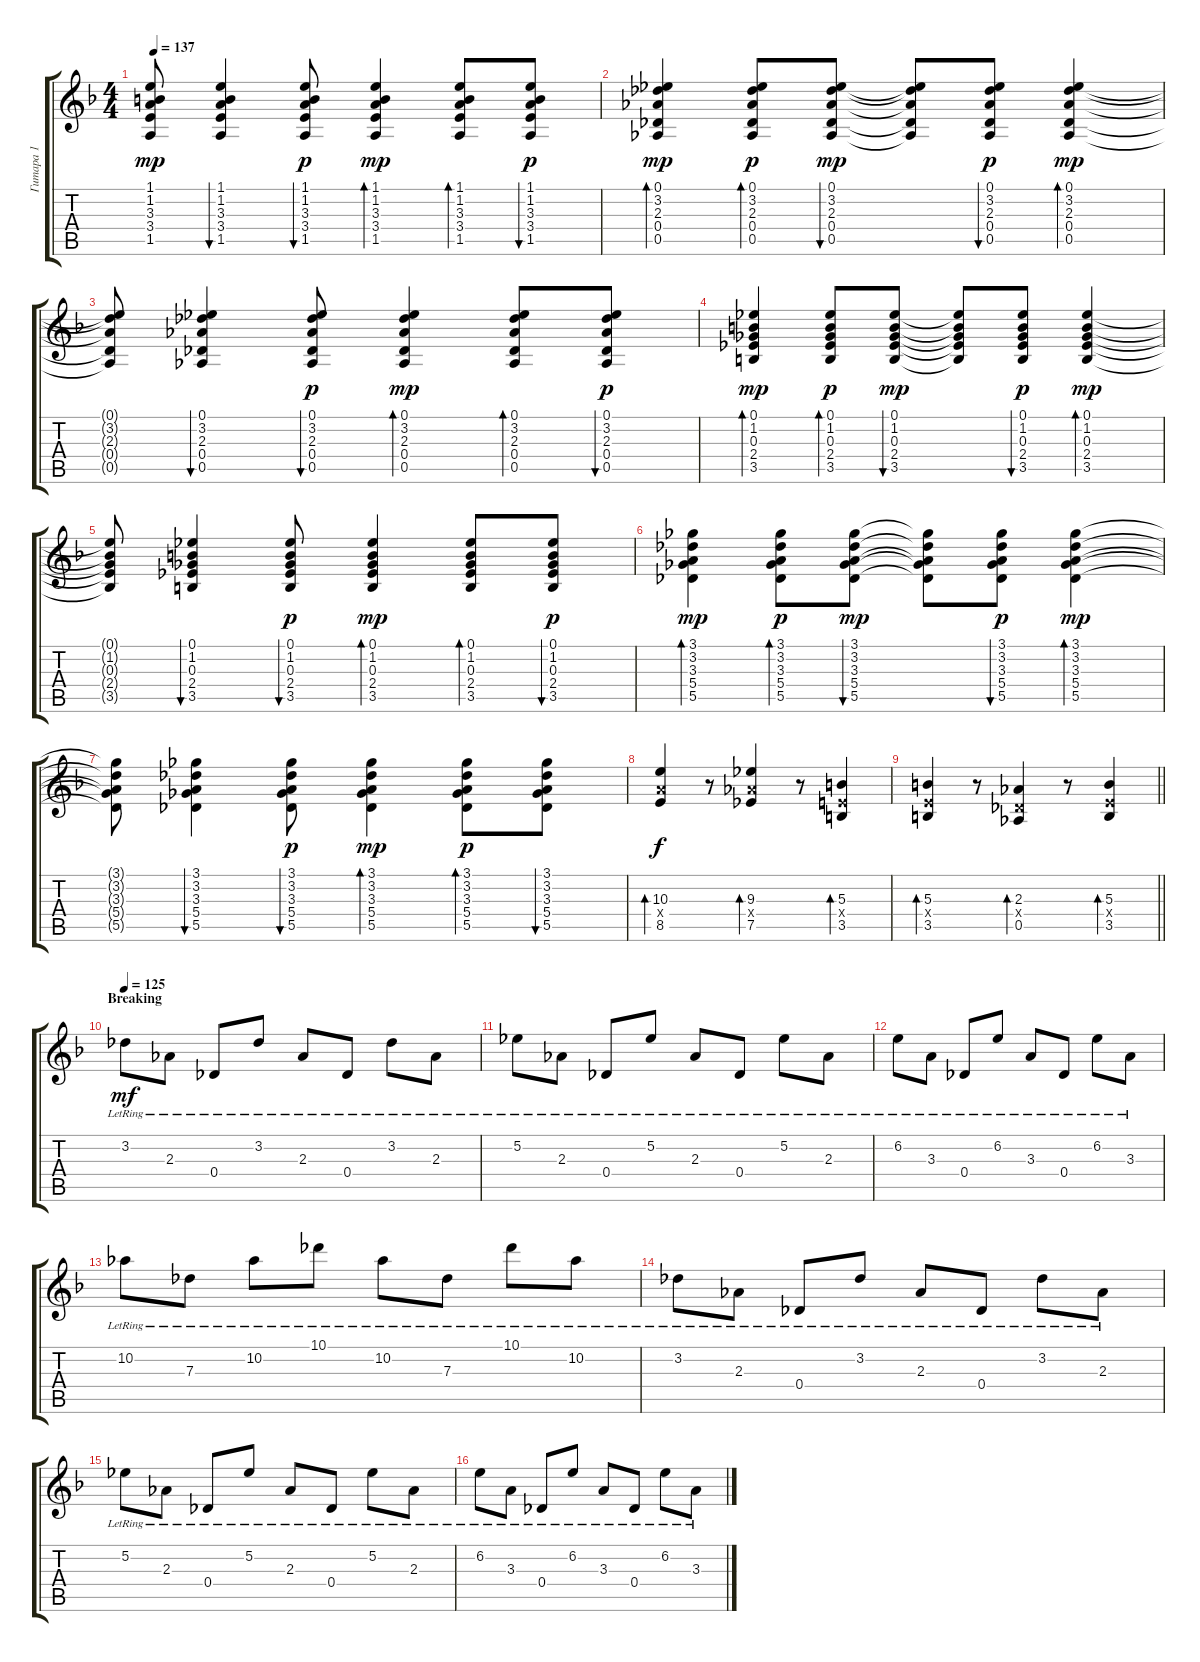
\track ("Гитара 1" "Гитара 1") {instrument acousticguitarsteel}
\staff {score tabs}
\tuning (Eb4 Bb3 Gb3 Db3 Ab2 Db2) {hide}
\ts (4 4)
\tempo 137
\clef g2
\ks dminor
(1.1{t} 1.2{t} 3.3{t} 3.4{t} 1.5{t}).8{dy mp} (1.1 1.2 3.3 3.4 1.5).4{bu 60} (1.1 1.2 3.3 3.4 1.5).8{bu 60 dy p} (1.1 1.2 3.3 3.4 1.5).4{bd 60 dy mp} (1.1 1.2 3.3 3.4 1.5).8{bd 60} (1.1 1.2 3.3 3.4 1.5).8{bu 60 dy p} |
(0.1 3.2 2.3 0.4 0.5).4{bd 60 dy mp} (0.1 3.2 2.3 0.4 0.5).8{bd 60 dy p} (0.1 3.2 2.3 0.4 0.5).8{bu 60 dy mp} (0.1{t} 3.2{t} 2.3{t} 0.4{t} 0.5{t}).8 (0.1 3.2 2.3 0.4 0.5).8{bu 60 dy p} (0.1 3.2 2.3 0.4 0.5).4{bd 60 dy mp} |
(0.1{t} 3.2{t} 2.3{t} 0.4{t} 0.5{t}).8 (0.1 3.2 2.3 0.4 0.5).4{bu 60} (0.1 3.2 2.3 0.4 0.5).8{bu 60 dy p} (0.1 3.2 2.3 0.4 0.5).4{bd 60 dy mp} (0.1 3.2 2.3 0.4 0.5).8{bd 60} (0.1 3.2 2.3 0.4 0.5).8{bu 60 dy p} |
(0.1 1.2 0.3 2.4 3.5).4{bd 60 dy mp} (0.1 1.2 0.3 2.4 3.5).8{bd 60 dy p} (0.1 1.2 0.3 2.4 3.5).8{bu 60 dy mp} (0.1{t} 1.2{t} 0.3{t} 2.4{t} 3.5{t}).8 (0.1 1.2 0.3 2.4 3.5).8{bu 60 dy p} (0.1 1.2 0.3 2.4 3.5).4{bd 60 dy mp} |
(0.1{t} 1.2{t} 0.3{t} 2.4{t} 3.5{t}).8 (0.1 1.2 0.3 2.4 3.5).4{bu 60} (0.1 1.2 0.3 2.4 3.5).8{bu 60 dy p} (0.1 1.2 0.3 2.4 3.5).4{bd 60 dy mp} (0.1 1.2 0.3 2.4 3.5).8{bd 60} (0.1 1.2 0.3 2.4 3.5).8{bu 60 dy p} |
(3.1 3.2 3.3 5.4 5.5).4{bd 60 dy mp} (3.1 3.2 3.3 5.4 5.5).8{bd 60 dy p} (3.1 3.2 3.3 5.4 5.5).8{bu 60 dy mp} (3.1{t} 3.2{t} 3.3{t} 5.4{t} 5.5{t}).8 (3.1 3.2 3.3 5.4 5.5).8{bu 60 dy p} (3.1 3.2 3.3 5.4 5.5).4{bd 60 dy mp} |
(3.1{t} 3.2{t} 3.3{t} 5.4{t} 5.5{t}).8 (3.1 3.2 3.3 5.4 5.5).4{bu 60} (3.1 3.2 3.3 5.4 5.5).8{bu 60 dy p} (3.1 3.2 3.3 5.4 5.5).4{bd 60 dy mp} (3.1 3.2 3.3 5.4 5.5).8{bd 60 dy p} (3.1 3.2 3.3 5.4 5.5).8{bu 60} |
(10.3 8.4{x} 8.5).4{bd 60 dy f} r.8 (9.3 7.4{x} 7.5).4{bd 60} r.8 (5.3 3.4{x} 3.5).4{bd 60} |
\barLineRight lightlight
(5.3 3.4{x} 3.5).4{bd 60} r.8 (2.3 0.4{x} 0.5).4{bd 60} r.8 (5.3 3.4{x} 3.5).4{bd 60} |
\section ("" "Breaking")
\tempo 125
3.2{lr}.8{dy mf} 2.3{lr}.8 0.4{lr}.8 3.2{lr}.8 2.3{lr}.8 0.4{lr}.8 3.2{lr}.8 2.3{lr}.8 |
5.2{lr}.8 2.3{lr}.8 0.4{lr}.8 5.2{lr}.8 2.3{lr}.8 0.4{lr}.8 5.2{lr}.8 2.3{lr}.8 |
6.2{lr}.8 3.3{lr}.8 0.4{lr}.8 6.2{lr}.8 3.3{lr}.8 0.4{lr}.8 6.2{lr}.8 3.3{lr}.8 |
10.2{lr}.8 7.3{lr}.8 10.2{lr}.8 10.1{lr}.8 10.2{lr}.8 7.3{lr}.8 10.1{lr}.8 10.2{lr}.8 |
3.2{lr}.8 2.3{lr}.8 0.4{lr}.8 3.2{lr}.8 2.3{lr}.8 0.4{lr}.8 3.2{lr}.8 2.3{lr}.8 |
5.2{lr}.8 2.3{lr}.8 0.4{lr}.8 5.2{lr}.8 2.3{lr}.8 0.4{lr}.8 5.2{lr}.8 2.3{lr}.8 |
6.2{lr}.8 3.3{lr}.8 0.4{lr}.8 6.2{lr}.8 3.3{lr}.8 0.4{lr}.8 6.2{lr}.8 3.3{lr}.8
